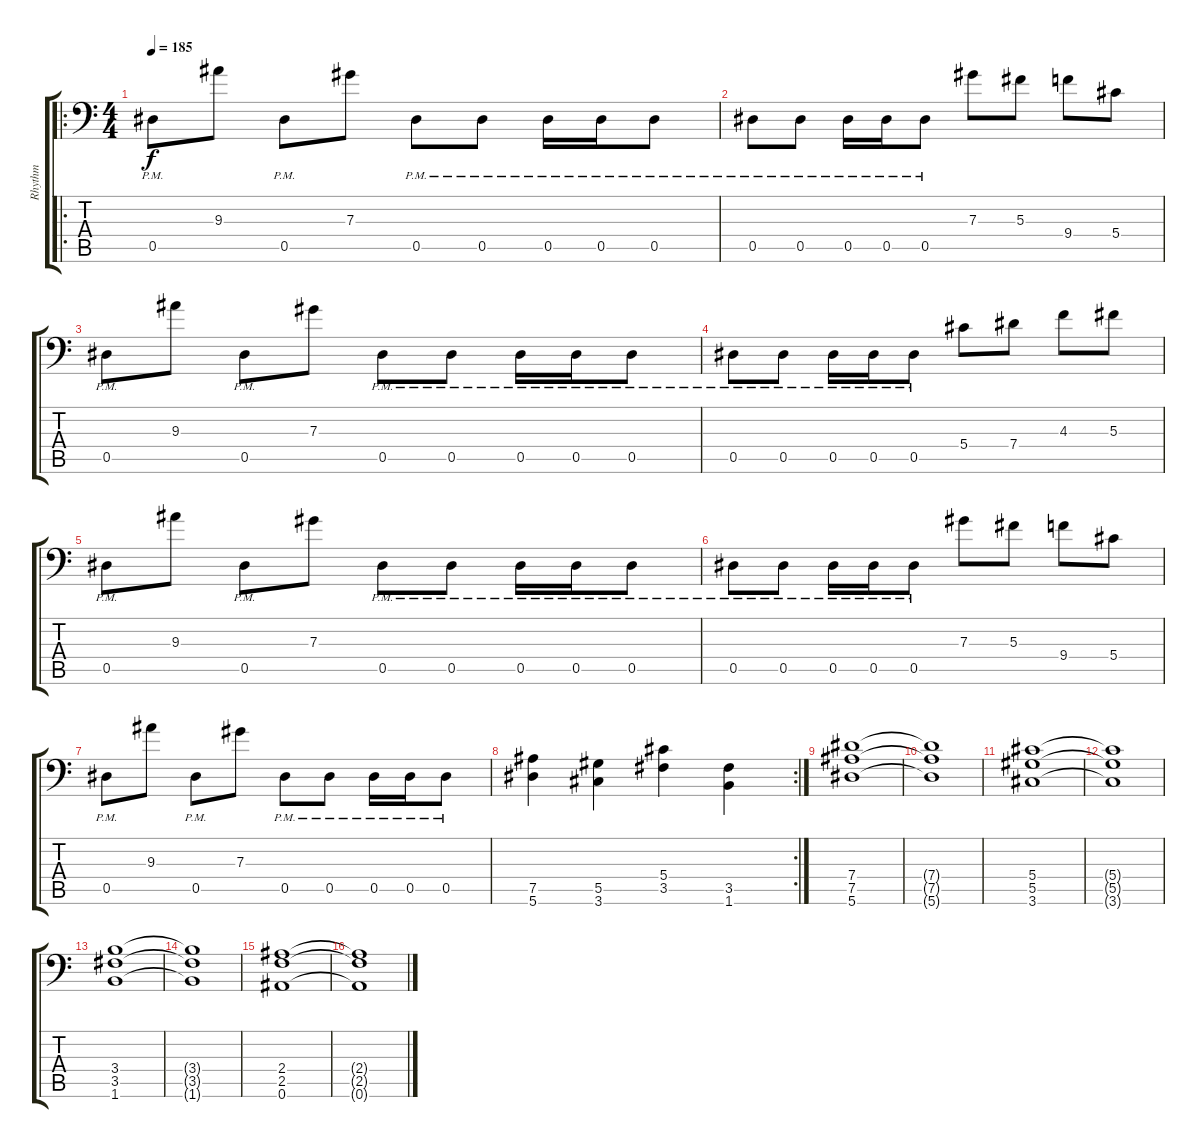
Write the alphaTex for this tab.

\track ("Rhythm" "Rhythm") {instrument distortionguitar}
\staff {score tabs}
\tuning (Bb3 F3 Db3 Ab2 Eb2 Bb1) {hide}
\ro
\ts (4 4)
\tempo 185
\clef f4
\ks c
0.5{pm}.8{dy f} 9.3.8 0.5{pm}.8 7.3.8 0.5{pm}.8 0.5{pm}.8 0.5{pm}.16 0.5{pm}.16 0.5{pm}.8 |
0.5{pm}.8 0.5{pm}.8 0.5{pm}.16 0.5{pm}.16 0.5{pm}.8 7.3.8 5.3.8 9.4.8 5.4.8 |
0.5{pm}.8 9.3.8 0.5{pm}.8 7.3.8 0.5{pm}.8 0.5{pm}.8 0.5{pm}.16 0.5{pm}.16 0.5{pm}.8 |
0.5{pm}.8 0.5{pm}.8 0.5{pm}.16 0.5{pm}.16 0.5{pm}.8 5.4.8 7.4.8 4.3.8 5.3.8 |
0.5{pm}.8 9.3.8 0.5{pm}.8 7.3.8 0.5{pm}.8 0.5{pm}.8 0.5{pm}.16 0.5{pm}.16 0.5{pm}.8 |
0.5{pm}.8 0.5{pm}.8 0.5{pm}.16 0.5{pm}.16 0.5{pm}.8 7.3.8 5.3.8 9.4.8 5.4.8 |
0.5{pm}.8 9.3.8 0.5{pm}.8 7.3.8 0.5{pm}.8 0.5{pm}.8 0.5{pm}.16 0.5{pm}.16 0.5{pm}.8 |
\rc 2
(7.5 5.6).4 (5.5 3.6).4 (5.4 3.5).4 (3.5 1.6).4 |
(7.4 7.5 5.6).1 |
(7.4{t} 7.5{t} 5.6{t}).1 |
(5.4 5.5 3.6).1 |
(5.4{t} 5.5{t} 3.6{t}).1 |
(3.4 3.5 1.6).1 |
(3.4{t} 3.5{t} 1.6{t}).1 |
(2.4 2.5 0.6).1 |
(2.4{t} 2.5{t} 0.6{t}).1
